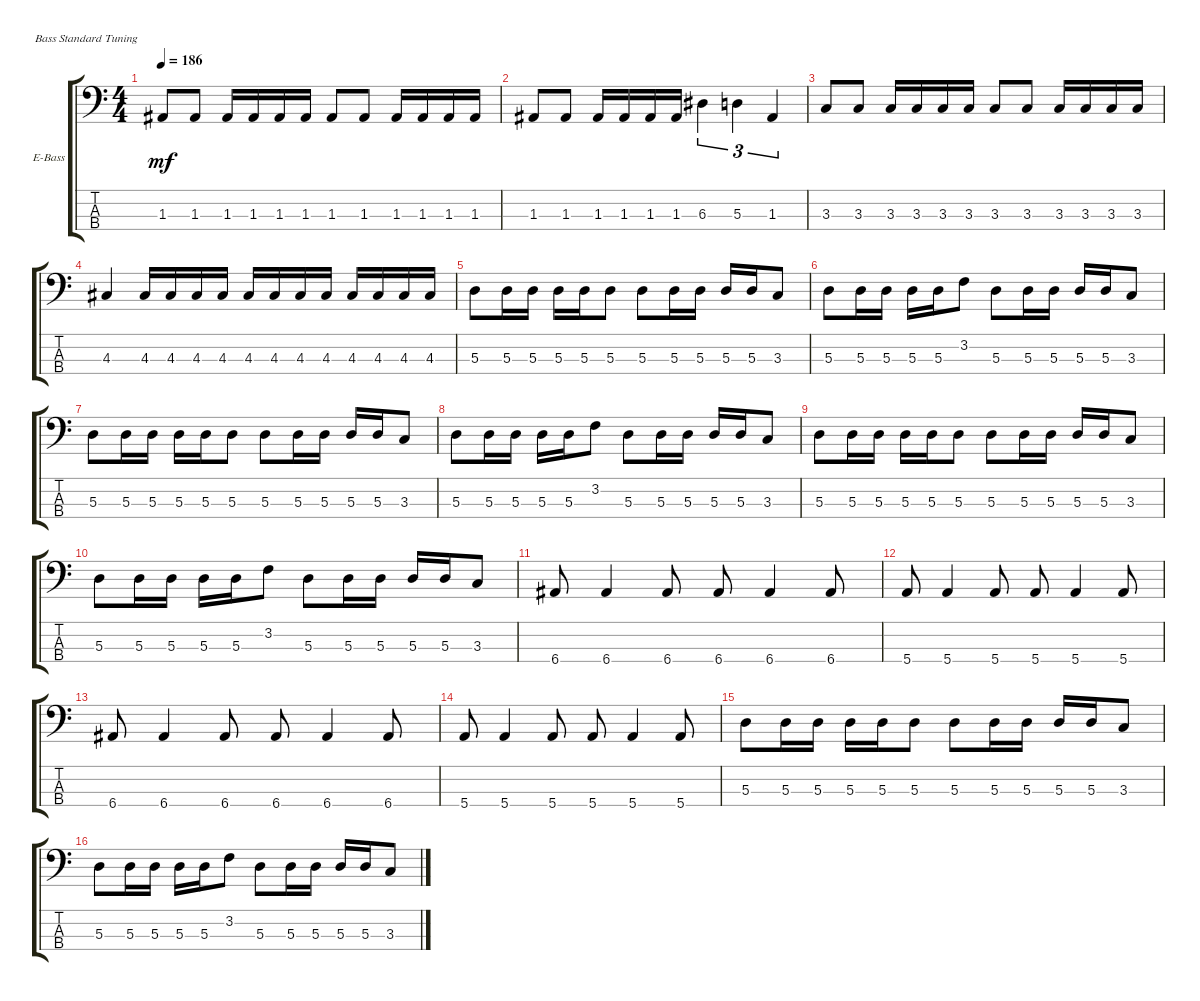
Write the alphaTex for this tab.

\defaultSystemsLayout 4
\bracketExtendMode groupsimilarinstruments
\firstSystemTrackNameOrientation horizontal
\otherSystemsTrackNameOrientation horizontal
\track ("Electric Bass" "E-Bass") {instrument electricbassfinger}
\staff {score tabs}
\tuning (G2 D2 A1 E1)
\ts (4 4)
\tempo 186
\clef f4
\ks c
1.3.8{dy mf} 1.3.8 1.3.16 1.3.16 1.3.16 1.3.16 1.3.8 1.3.8 1.3.16 1.3.16 1.3.16 1.3.16 |
1.3.8 1.3.8 1.3.16 1.3.16 1.3.16 1.3.16 6.3.4{tu (3 2)} 5.3.4{tu (3 2)} 1.3.4{tu (3 2)} |
3.3.8 3.3.8 3.3.16 3.3.16 3.3.16 3.3.16 3.3.8 3.3.8 3.3.16 3.3.16 3.3.16 3.3.16 |
4.3.4 4.3.16 4.3.16 4.3.16 4.3.16 4.3.16 4.3.16 4.3.16 4.3.16 4.3.16 4.3.16 4.3.16 4.3.16 |
5.3.8 5.3.16 5.3.16 5.3.16 5.3.16 5.3.8 5.3.8 5.3.16 5.3.16 5.3.16 5.3.16 3.3.8 |
5.3.8 5.3.16 5.3.16 5.3.16 5.3.16 3.2.8 5.3.8 5.3.16 5.3.16 5.3.16 5.3.16 3.3.8 |
5.3.8 5.3.16 5.3.16 5.3.16 5.3.16 5.3.8 5.3.8 5.3.16 5.3.16 5.3.16 5.3.16 3.3.8 |
5.3.8 5.3.16 5.3.16 5.3.16 5.3.16 3.2.8 5.3.8 5.3.16 5.3.16 5.3.16 5.3.16 3.3.8 |
5.3.8 5.3.16 5.3.16 5.3.16 5.3.16 5.3.8 5.3.8 5.3.16 5.3.16 5.3.16 5.3.16 3.3.8 |
5.3.8 5.3.16 5.3.16 5.3.16 5.3.16 3.2.8 5.3.8 5.3.16 5.3.16 5.3.16 5.3.16 3.3.8 |
6.4.8 6.4.4 6.4.8 6.4.8 6.4.4 6.4.8 |
5.4.8 5.4.4 5.4.8 5.4.8 5.4.4 5.4.8 |
6.4.8 6.4.4 6.4.8 6.4.8 6.4.4 6.4.8 |
5.4.8 5.4.4 5.4.8 5.4.8 5.4.4 5.4.8 |
5.3.8 5.3.16 5.3.16 5.3.16 5.3.16 5.3.8 5.3.8 5.3.16 5.3.16 5.3.16 5.3.16 3.3.8 |
5.3.8 5.3.16 5.3.16 5.3.16 5.3.16 3.2.8 5.3.8 5.3.16 5.3.16 5.3.16 5.3.16 3.3.8
